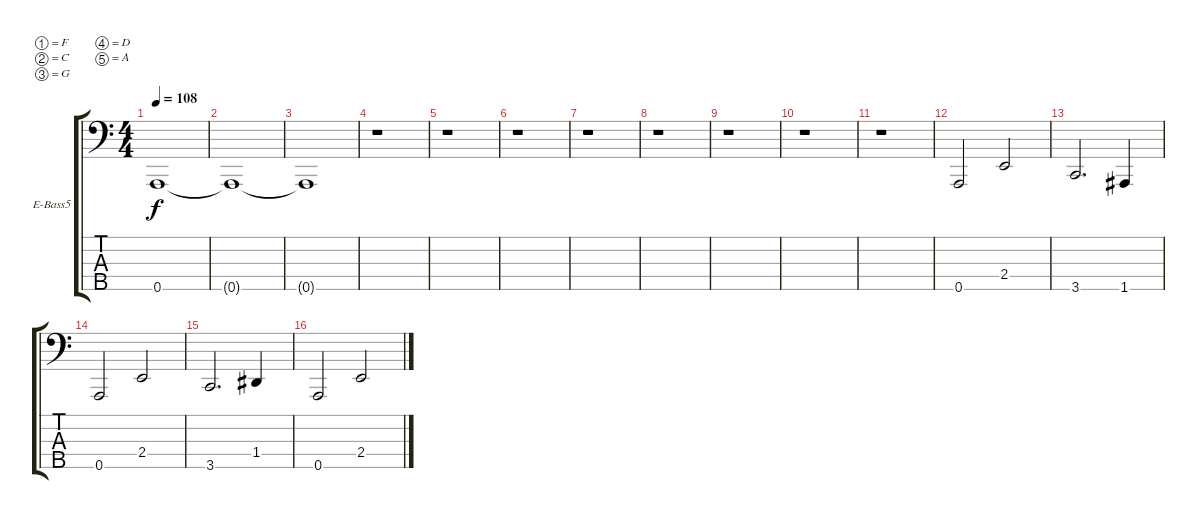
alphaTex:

\bracketExtendMode groupsimilarinstruments
\firstSystemTrackNameOrientation horizontal
\otherSystemsTrackNameOrientation horizontal
\track ("Extra low sound" "E-Bass5") {instrument electricbassfinger}
\staff {score tabs}
\tuning (F2 C2 G1 D1 A0)
\ts (4 4)
\tempo 108
\clef f4
\ks c
0.5{t}.1{dy f} |
0.5{t}.1 |
0.5{t}.1 |
r.1 |
r.1 |
r.1 |
r.1 |
r.1 |
r.1 |
r.1 |
r.1 |
0.5.2 2.4.2 |
3.5.2{d} 1.5.4 |
0.5.2 2.4.2 |
3.5.2{d} 1.4.4 |
0.5.2 2.4.2
